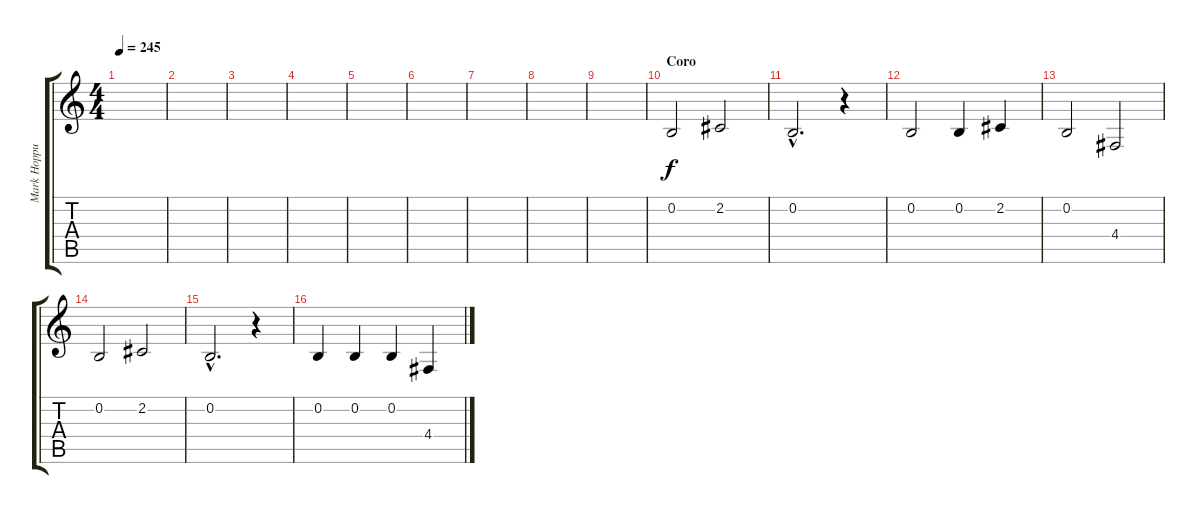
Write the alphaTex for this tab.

\track ("Mark Hoppus - 2da Voz" "Mark Hoppu") {instrument tenorsax}
\staff {score tabs}
\tuning (E4 B3 G3 D3 A2 E2) {hide}
\ts (4 4)
\tempo 245
\clef g2
\ks c
|
|
|
|
|
|
|
|
|
\section ("" "Coro")
0.2.2 2.2.2 |
0.2{hac}.2{d} r.4 |
0.2.2 0.2.4 2.2.4 |
0.2.2 4.4.2 |
0.2.2 2.2.2 |
0.2{hac}.2{d} r.4 |
0.2.4 0.2.4 0.2.4 4.4.4
